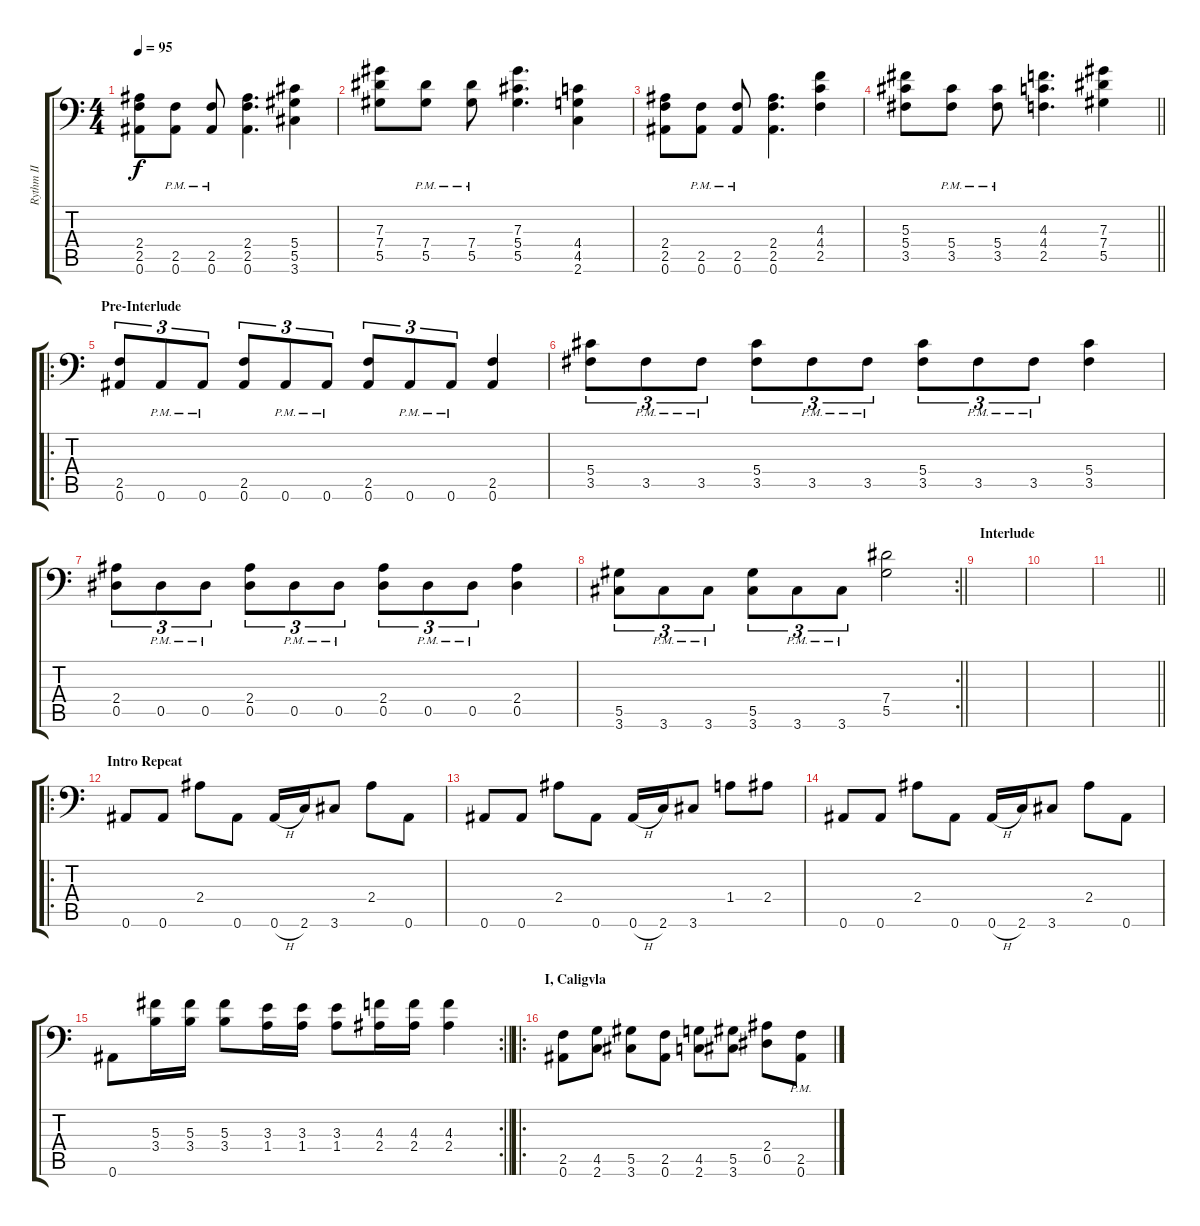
\track ("Rythm II" "Rythm II") {instrument distortionguitar}
\staff {score tabs}
\tuning (Bb3 F3 Db3 Ab2 Eb2 Bb1) {hide}
\ts (4 4)
\tempo 95
\clef f4
\ks c
(2.4 2.5 0.6).8{dy f} (2.5{pm} 0.6{pm}).8 (2.5{pm} 0.6{pm}).8 (2.4 2.5 0.6).4{d} (5.4 5.5 3.6).4 |
(7.3 7.4 5.5).8 (7.4{pm} 5.5{pm}).8 (7.4{pm} 5.5{pm}).8 (7.3 5.4 5.5).4{d} (4.4 4.5 2.6).4 |
(2.4 2.5 0.6).8 (2.5{pm} 0.6{pm}).8 (2.5{pm} 0.6{pm}).8 (2.4 2.5 0.6).4{d} (4.3 4.4 2.5).4 |
\barLineRight lightlight
(5.3 5.4 3.5).8 (5.4{pm} 3.5{pm}).8 (5.4{pm} 3.5{pm}).8 (4.3 4.4 2.5).4{d} (7.3 7.4 5.5).4 |
\ro
\section ("" "Pre-Interlude")
(2.5 0.6).8{tu (3 2)} 0.6{pm}.8{tu (3 2)} 0.6{pm}.8{tu (3 2)} (2.5 0.6).8{tu (3 2)} 0.6{pm}.8{tu (3 2)} 0.6{pm}.8{tu (3 2)} (2.5 0.6).8{tu (3 2)} 0.6{pm}.8{tu (3 2)} 0.6{pm}.8{tu (3 2)} (2.5 0.6).4 |
(5.4 3.5).8{tu (3 2)} 3.5{pm}.8{tu (3 2)} 3.5{pm}.8{tu (3 2)} (5.4 3.5).8{tu (3 2)} 3.5{pm}.8{tu (3 2)} 3.5{pm}.8{tu (3 2)} (5.4 3.5).8{tu (3 2)} 3.5{pm}.8{tu (3 2)} 3.5{pm}.8{tu (3 2)} (5.4 3.5).4 |
(2.4 0.5).8{tu (3 2)} 0.5{pm}.8{tu (3 2)} 0.5{pm}.8{tu (3 2)} (2.4 0.5).8{tu (3 2)} 0.5{pm}.8{tu (3 2)} 0.5{pm}.8{tu (3 2)} (2.4 0.5).8{tu (3 2)} 0.5{pm}.8{tu (3 2)} 0.5{pm}.8{tu (3 2)} (2.4 0.5).4 |
\rc 2
\barLineRight lightlight
(5.5 3.6).8{tu (3 2)} 3.6{pm}.8{tu (3 2)} 3.6{pm}.8{tu (3 2)} (5.5 3.6).8{tu (3 2)} 3.6{pm}.8{tu (3 2)} 3.6{pm}.8{tu (3 2)} (7.4 5.5).2 |
\section ("" "Interlude")
|
|
\barLineRight lightlight
|
\ro
\section ("" "Intro Repeat")
0.6.8 0.6.8 2.4.8 0.6.8 0.6{h}.16 2.6.16 3.6.8 2.4.8 0.6.8 |
0.6.8 0.6.8 2.4.8 0.6.8 0.6{h}.16 2.6.16 3.6.8 1.4.8 2.4.8 |
0.6.8 0.6.8 2.4.8 0.6.8 0.6{h}.16 2.6.16 3.6.8 2.4.8 0.6.8 |
\rc 2
\barLineRight lightlight
0.6.8 (5.3 3.4).16 (5.3 3.4).16 (5.3 3.4).8 (3.3 1.4).16 (3.3 1.4).16 (3.3 1.4).8 (4.3 2.4).16 (4.3 2.4).16 (4.3 2.4).4 |
\ro
\section ("" "I, Caligvla")
(2.5 0.6).8 (4.5 2.6).8 (5.5 3.6).8 (2.5 0.6).8 (4.5 2.6).8 (5.5 3.6).8 (2.4 0.5).8 (2.5{pm} 0.6{pm}).8
